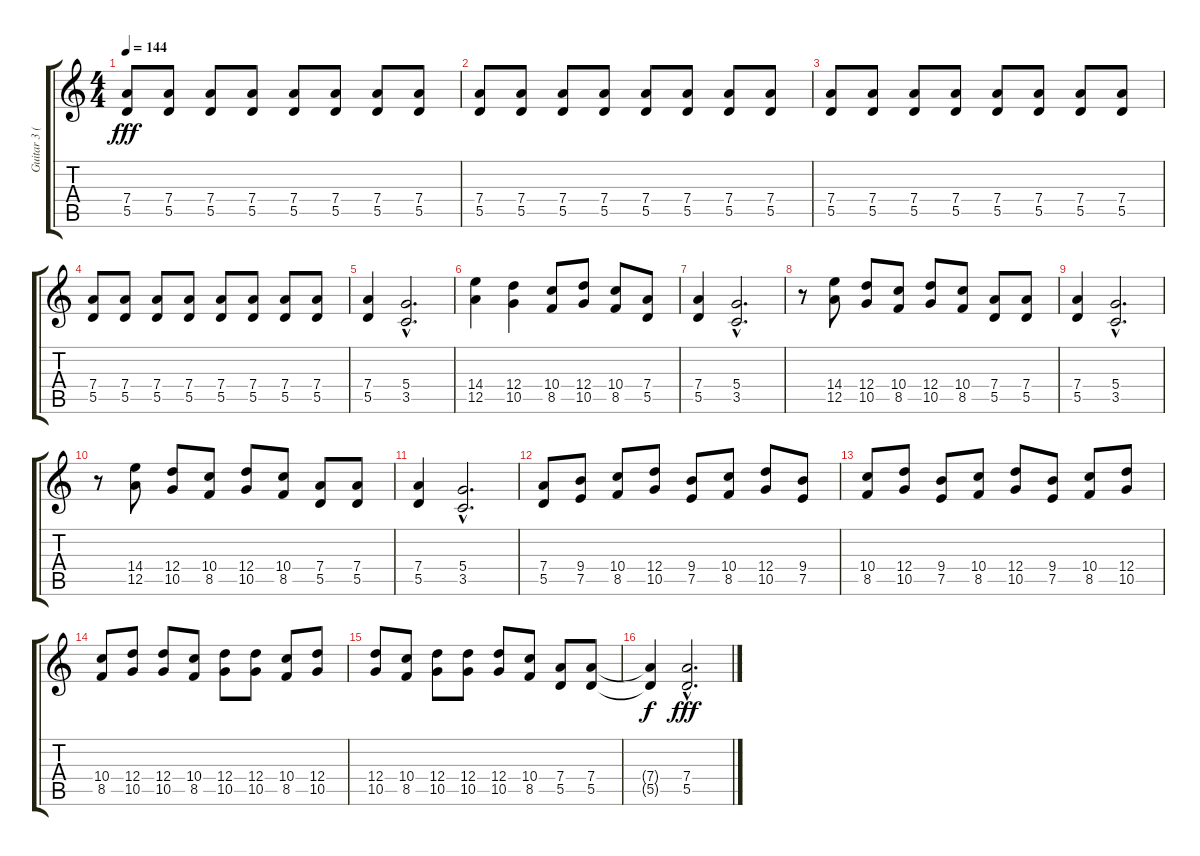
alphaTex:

\track ("Guitar 3 (Rhythm)" "Guitar 3 (") {instrument distortionguitar}
\staff {score tabs}
\tuning (E4 B3 G3 D3 A2 E2) {hide}
\ts (4 4)
\tempo 144
\clef g2
\ks c
(7.4 5.5).8{dy fff} (7.4 5.5).8 (7.4 5.5).8 (7.4 5.5).8 (7.4 5.5).8 (7.4 5.5).8 (7.4 5.5).8 (7.4 5.5).8 |
(7.4 5.5).8 (7.4 5.5).8 (7.4 5.5).8 (7.4 5.5).8 (7.4 5.5).8 (7.4 5.5).8 (7.4 5.5).8 (7.4 5.5).8 |
(7.4 5.5).8 (7.4 5.5).8 (7.4 5.5).8 (7.4 5.5).8 (7.4 5.5).8 (7.4 5.5).8 (7.4 5.5).8 (7.4 5.5).8 |
(7.4 5.5).8 (7.4 5.5).8 (7.4 5.5).8 (7.4 5.5).8 (7.4 5.5).8 (7.4 5.5).8 (7.4 5.5).8 (7.4 5.5).8 |
(7.4 5.5).4 (5.4{hac} 3.5{hac}).2{d} |
(14.4 12.5).4 (12.4 10.5).4 (10.4 8.5).8 (12.4 10.5).8 (10.4 8.5).8 (7.4 5.5).8 |
(7.4 5.5).4 (5.4{hac} 3.5{hac}).2{d} |
r.8 (14.4 12.5).8 (12.4 10.5).8 (10.4 8.5).8 (12.4 10.5).8 (10.4 8.5).8 (7.4 5.5).8 (7.4 5.5).8 |
(7.4 5.5).4 (5.4{hac} 3.5{hac}).2{d} |
r.8 (14.4 12.5).8 (12.4 10.5).8 (10.4 8.5).8 (12.4 10.5).8 (10.4 8.5).8 (7.4 5.5).8 (7.4 5.5).8 |
(7.4 5.5).4 (5.4{hac} 3.5{hac}).2{d} |
(7.4 5.5).8 (9.4 7.5).8 (10.4 8.5).8 (12.4 10.5).8 (9.4 7.5).8 (10.4 8.5).8 (12.4 10.5).8 (9.4 7.5).8 |
(10.4 8.5).8 (12.4 10.5).8 (9.4 7.5).8 (10.4 8.5).8 (12.4 10.5).8 (9.4 7.5).8 (10.4 8.5).8 (12.4 10.5).8 |
(10.4 8.5).8 (12.4 10.5).8 (12.4 10.5).8 (10.4 8.5).8 (12.4 10.5).8 (12.4 10.5).8 (10.4 8.5).8 (12.4 10.5).8 |
(12.4 10.5).8 (10.4 8.5).8 (12.4 10.5).8 (12.4 10.5).8 (12.4 10.5).8 (10.4 8.5).8 (7.4 5.5).8 (7.4 5.5).8 |
(7.4{t} 5.5{t}).4{dy f} (7.4{hac} 5.5{hac}).2{d dy fff}
